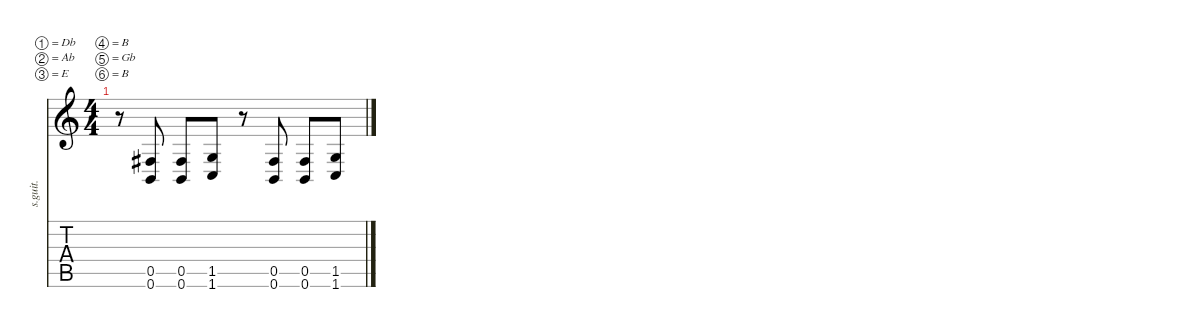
\defaultSystemsLayout 4
\hideDynamics
\bracketExtendMode nobrackets
\track ("Josh Brainard" "s.guit.") {instrument distortionguitar}
\staff {score tabs}
\tuning (Db4 Ab3 E3 B2 Gb2 B1)
\ts (4 4)
\tempo (160 hide)
\clef g2
\ks c
r.8{dy f} (0.5{acc #} 0.6).8{lyrics (0 "") lyrics (1 "") lyrics (2 "") lyrics (3 "") lyrics (4 "")} (0.5{acc #} 0.6).8{lyrics (0 "") lyrics (1 "") lyrics (2 "") lyrics (3 "") lyrics (4 "")} (1.5 1.6).8{lyrics (0 "") lyrics (1 "") lyrics (2 "") lyrics (3 "") lyrics (4 "")} r.8 (0.5{acc #} 0.6).8{lyrics (0 "") lyrics (1 "") lyrics (2 "") lyrics (3 "") lyrics (4 "")} (0.5{acc #} 0.6).8{lyrics (0 "") lyrics (1 "") lyrics (2 "") lyrics (3 "") lyrics (4 "")} (1.5 1.6).8{lyrics (0 "") lyrics (1 "") lyrics (2 "") lyrics (3 "") lyrics (4 "")}
